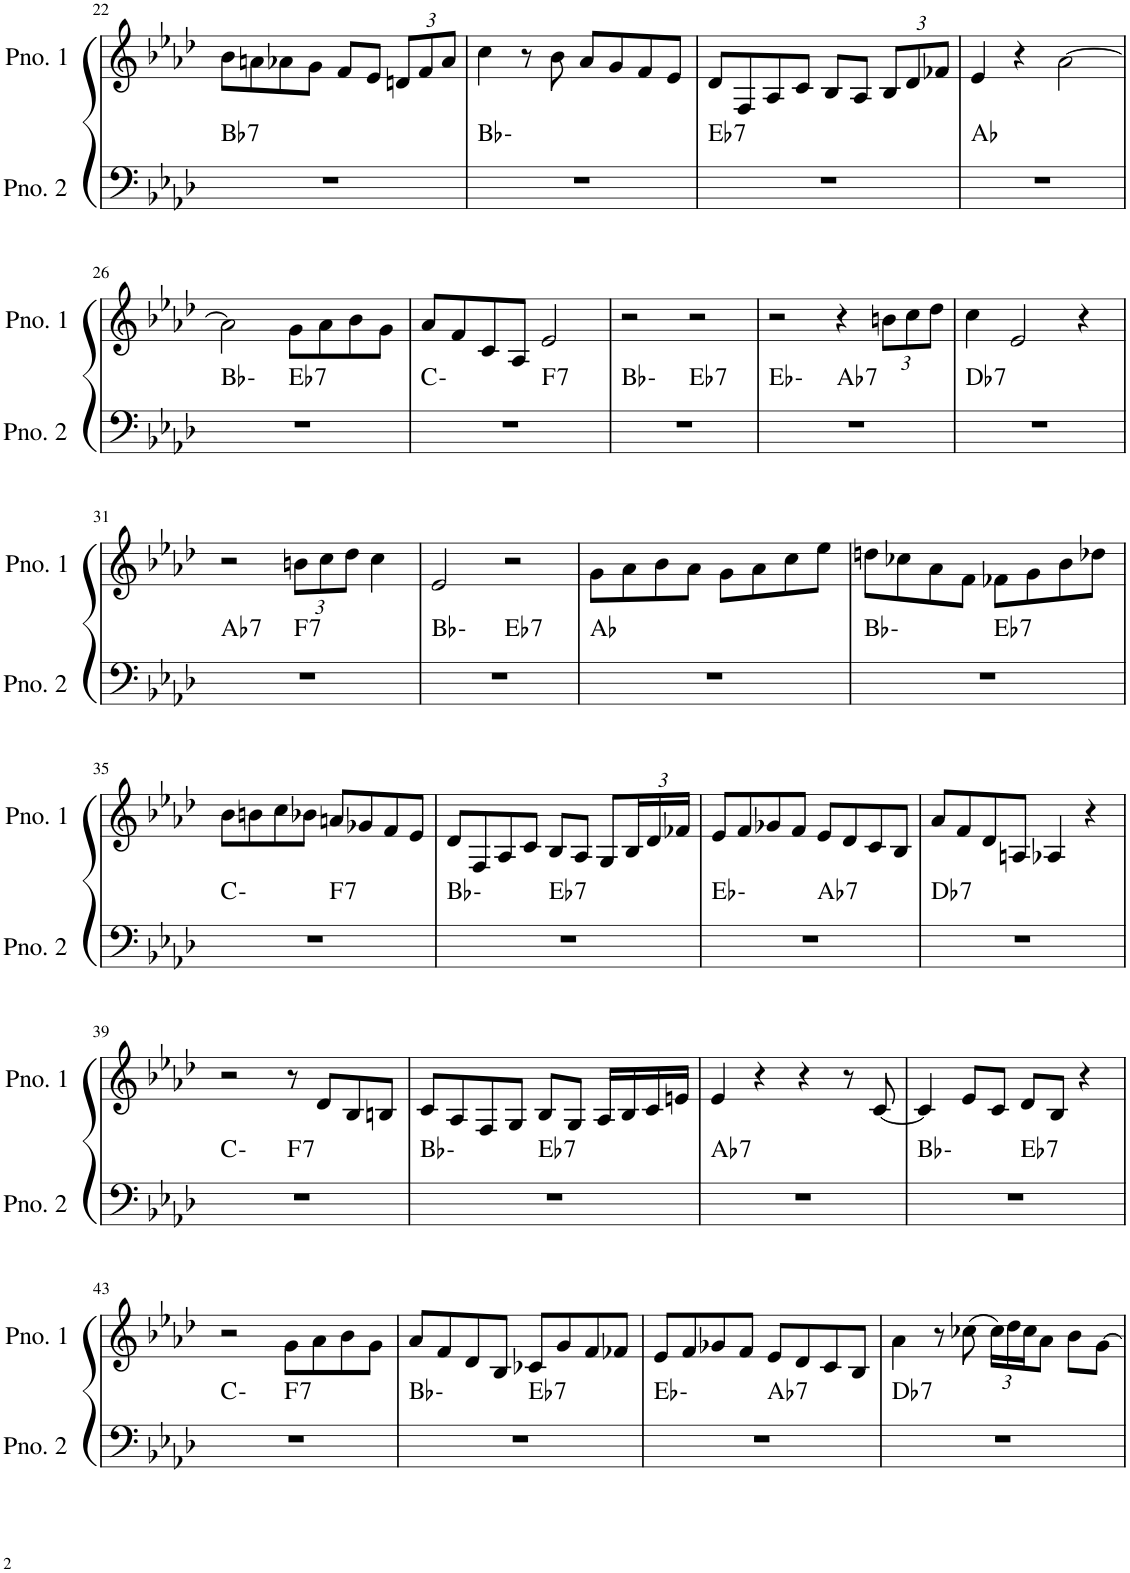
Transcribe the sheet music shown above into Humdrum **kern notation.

**kern	**harte	**kern
*part2	*part2	*part1
*staff2	*	*staff1
*I"ピアノ 2	*	*I"ピアノ 1
!!LO:PB:g=z
*clefF4	*	*clefG2
*k[b-e-a-d-]	*	*k[b-e-a-d-]
*M4/4	*	*M4/4
=22	=22	=22
!	!LO:H:kt=7	!
1r	Bb:7	8b-\L
.	.	8an\
.	.	8a-X\
.	.	8g\J
.	.	8f/L
.	.	8e-/J
*	*	*Xbrackettup
.	.	12dn/L
.	.	12f/
.	.	12a-/J
=23	=23	=23
1r	Bb:min	4cc\
.	.	8r
.	.	8b-\
.	.	8a-/L
.	.	8g/
.	.	8f/
.	.	8e-/J
=24	=24	=24
!	!LO:H:kt=7	!
1r	Eb:7	8d-/L
.	.	8F/
.	.	8A-/
.	.	8c/J
.	.	8B-/L
.	.	8A-/J
.	.	12B-/L
.	.	12d-/
.	.	12f-X/J
=25	=25	=25
1r	Ab:maj	4e-/
.	.	4r
.	.	[2a-\
!!LO:LB:g=z
=26	=26	=26
*^	*	*
1r	2ryy	Bb:min	2a-\]
!	!	!LO:H:kt=7	!
.	2ryy	Eb:7	8g\L
.	.	.	8a-\
.	.	.	8b-\
.	.	.	8g\J
=27	=27	=27	=27
1r	2ryy	C:min	8a-/L
.	.	.	8f/
.	.	.	8c/
.	.	.	8A-/J
!	!	!LO:H:kt=7	!
.	2ryy	F:7	2e-/
=28	=28	=28	=28
1r	2ryy	Bb:min	2r
!	!	!LO:H:kt=7	!
.	2ryy	Eb:7	2r
=29	=29	=29	=29
1r	2ryy	Eb:min	2r
!	!	!LO:H:kt=7	!
.	2ryy	Ab:7	4r
.	.	.	12bn\L
.	.	.	12cc\
.	.	.	12dd-\J
=30	=30	=30	=30
!	!	!LO:H:kt=7	!
*v	*v	*	*
1r	Db:7	4cc\
.	.	2e-/
.	.	4r
!!LO:LB:g=z
=31	=31	=31
!	!LO:H:kt=7	!
*^	*	*
1r	2ryy	Ab:7	2r
!	!	!LO:H:kt=7	!
.	2ryy	F:7	12bn\L
.	.	.	12cc\
.	.	.	12dd-\J
.	.	.	4cc\
=32	=32	=32	=32
1r	2ryy	Bb:min	2e-/
!	!	!LO:H:kt=7	!
.	2ryy	Eb:7	2r
*v	*v	*	*
=33	=33	=33
1r	Ab:maj	8g\L
.	.	8a-\
.	.	8b-\
.	.	8a-\J
.	.	8g\L
.	.	8a-\
.	.	8cc\
.	.	8ee-\J
=34	=34	=34
*^	*	*
1r	2ryy	Bb:min	8ddn\L
.	.	.	8cc-X\
.	.	.	8a-\
.	.	.	8f\J
!	!	!LO:H:kt=7	!
.	2ryy	Eb:7	8f-X\L
.	.	.	8g\
.	.	.	8b-\
.	.	.	8dd-X\J
!!LO:LB:g=z
=35	=35	=35	=35
1r	2ryy	C:min	8b-\L
.	.	.	8bn\
.	.	.	8cc\
.	.	.	8b-X\J
!	!	!LO:H:kt=7	!
.	2ryy	F:7	8an/L
.	.	.	8g-X/
.	.	.	8f/
.	.	.	8e-/J
=36	=36	=36	=36
1r	2ryy	Bb:min	8d-/L
.	.	.	8F/
.	.	.	8A-/
.	.	.	8c/J
!	!	!LO:H:kt=7	!
.	2ryy	Eb:7	8B-/L
.	.	.	8A-/J
.	.	.	8G/L
.	.	.	24B-/L
.	.	.	24d-/
.	.	.	24f-X/JJ
=37	=37	=37	=37
1r	2ryy	Eb:min	8e-/L
.	.	.	8f/
.	.	.	8g-X/
.	.	.	8f/J
!	!	!LO:H:kt=7	!
.	2ryy	Ab:7	8e-/L
.	.	.	8d-/
.	.	.	8c/
.	.	.	8B-/J
=38	=38	=38	=38
!	!	!LO:H:kt=7	!
*v	*v	*	*
1r	Db:7	8a-/L
.	.	8f/
.	.	8d-/
.	.	8An/J
.	.	4A-X/
.	.	4r
!!LO:LB:g=z
=39	=39	=39
*^	*	*
1r	2ryy	C:min	2r
!	!	!LO:H:kt=7	!
.	2ryy	F:7	8r
.	.	.	8d-/L
.	.	.	8B-/
.	.	.	8Bn/J
=40	=40	=40	=40
1r	2ryy	Bb:min	8c/L
.	.	.	8A-/
.	.	.	8F/
.	.	.	8G/J
!	!	!LO:H:kt=7	!
.	2ryy	Eb:7	8B-/L
.	.	.	8G/J
.	.	.	16A-/LL
.	.	.	16B-/
.	.	.	16c/
.	.	.	16en/JJ
=41	=41	=41	=41
!	!	!LO:H:kt=7	!
*v	*v	*	*
1r	Ab:7	4e-/
.	.	4r
.	.	4r
.	.	8r
.	.	[8c/
=42	=42	=42
*^	*	*
1r	2ryy	Bb:min	4c/]
.	.	.	8e-/L
.	.	.	8c/J
!	!	!LO:H:kt=7	!
.	2ryy	Eb:7	8d-/L
.	.	.	8B-/J
.	.	.	4r
!!LO:LB:g=z
=43	=43	=43	=43
1r	2ryy	C:min	2r
!	!	!LO:H:kt=7	!
.	2ryy	F:7	8g\L
.	.	.	8a-\
.	.	.	8b-\
.	.	.	8g\J
=44	=44	=44	=44
1r	2ryy	Bb:min	8a-/L
.	.	.	8f/
.	.	.	8d-/
.	.	.	8B-/J
!	!	!LO:H:kt=7	!
.	2ryy	Eb:7	8c-X/L
.	.	.	8g/
.	.	.	8f/
.	.	.	8f-X/J
=45	=45	=45	=45
1r	2ryy	Eb:min	8e-/L
.	.	.	8f/
.	.	.	8g-X/
.	.	.	8f/J
!	!	!LO:H:kt=7	!
.	2ryy	Ab:7	8e-/L
.	.	.	8d-/
.	.	.	8c/
.	.	.	8B-/J
=46	=46	=46	=46
!	!	!LO:H:kt=7	!
*v	*v	*	*
1r	Db:7	4a-\
.	.	8r
.	.	(8cc-X\
.	.	24cc-\LL)
.	.	24dd-\
.	.	24cc-\J
.	.	8a-\J
.	.	8b-\L
.	.	[8g\J
=	=	=
*-	*-	*-
